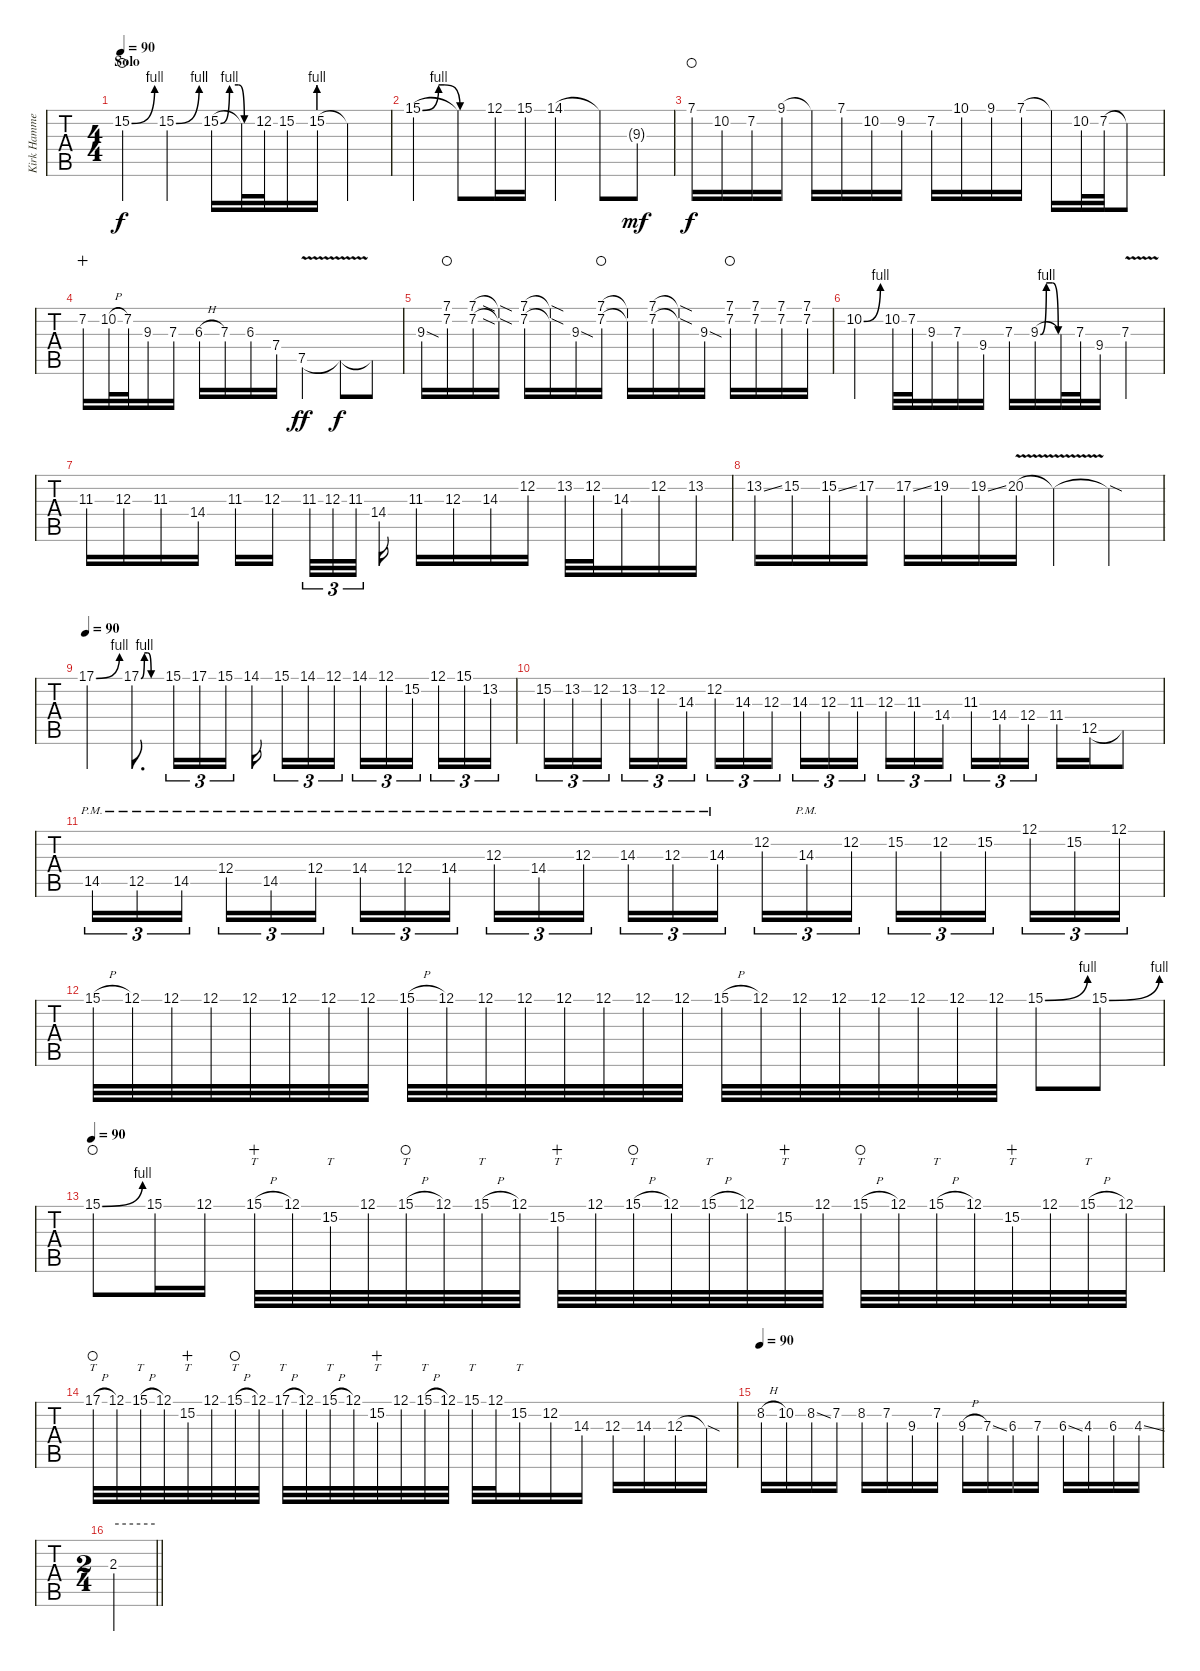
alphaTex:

\track ("Kirk Hammett" "Kirk Hamme") {instrument distortionguitar}
\staff {tabs}
\tuning (E4 B3 G3 D3 A2 E2) {hide}
\ts (4 4)
\section ("" "Solo")
\tempo 90
\clef g2
\ks c
15.2{be (bend 0 0 60 4)}.4{dy f volume 15 waho} 15.2{be (bend 0 0 60 4)}.4 15.2{be (custom 0 0 15 4 30 4 40 0 60 0)}.16 15.2{t}.32 12.2.32 15.2.16 15.2{be (prebend 0 4 60 4)}.16 15.2{t}.4 |
15.1{be (custom 0 0 15 4 20 4 35 0 60 0)}.4 15.1{t}.8 12.1.16 15.1.16 14.1.4 14.1{t}.8 9.3{g}.8{dy mf} |
7.1.16{dy f waho} 10.2.16 7.2.16 9.1.16 9.1{t}.16 7.1.16 10.2.16 9.2.16 7.2.16 10.1.16 9.1.16 7.1.16 7.1{t}.16 10.2.32 7.2.32 7.2{t}.8 |
7.2.16{wahc} 10.2{h}.32 7.2.32 9.3.16 7.3.16 6.3{h}.16 7.3.16 6.3.16 7.4.16 7.5{v}.4{dy ff} 7.5{t}.8{dy f} 7.5{t}.8 |
9.3{sod}.16 (7.1 7.2).16{waho} (7.1 7.2).16 (7.1{sia sod t} 7.2{sia sod t}).16 (7.1 7.2).16 (7.1{sod t} 7.2{sod t}).16 9.3{sod}.16 (7.1 7.2).16{waho} (7.1{t} 7.2{t}).16 (7.1 7.2).16 (7.1{sod t} 7.2{sod t}).16 9.3{sod}.16 (7.1 7.2).16{waho} (7.1 7.2).16 (7.1 7.2).16 (7.1 7.2).16 |
10.2{be (bend 0 0 60 4)}.4 10.2.32 7.2.32 9.3.16 7.3.16 9.4.16 7.3.16 9.3{be (custom 0 0 10 4 20 4 30 0 60 0)}.16 9.3{t}.32 7.3.32 9.4.16 7.3{v}.4 |
11.3.16 12.3.16 11.3.16 14.4.16 11.3.16 12.3.16{beam splitsecondary} 11.3.32{tu (3 2)} 12.3.32{tu (3 2)} 11.3.32{tu (3 2) beam splitsecondary} 14.4.16 11.3.16 12.3.16 14.3.16 12.2.16 13.2.32 12.2.32 14.3.16 12.2.16 13.2.16 |
13.2{ss}.16 15.2.16 15.2{ss}.16 17.2.16 17.2{ss}.16 19.2.16 19.2{ss}.16 20.2{v}.16 20.2{t}.4 20.2{sod t}.4 |
\tempo 90
17.1{be (bend 0 0 60 4)}.4 17.1{be (custom 0 0 10 4 20 4 30 0 60 0)}.8{d} 15.1.16{tu (3 2)} 17.1.16{tu (3 2)} 15.1.16{tu (3 2) beam splitsecondary} 14.1.16{beam splitsecondary} 15.1.16{tu (3 2)} 14.1.16{tu (3 2)} 12.1.16{tu (3 2)} 14.1.16{tu (3 2)} 12.1.16{tu (3 2)} 15.2.16{tu (3 2) beam splitsecondary} 12.1.16{tu (3 2)} 15.1.16{tu (3 2)} 13.2.16{tu (3 2)} |
15.2.16{tu (3 2)} 13.2.16{tu (3 2)} 12.2.16{tu (3 2) beam splitsecondary} 13.2.16{tu (3 2)} 12.2.16{tu (3 2)} 14.3.16{tu (3 2)} 12.2.16{tu (3 2)} 14.3.16{tu (3 2)} 12.3.16{tu (3 2) beam splitsecondary} 14.3.16{tu (3 2)} 12.3.16{tu (3 2)} 11.3.16{tu (3 2)} 12.3.16{tu (3 2)} 11.3.16{tu (3 2)} 14.4.16{tu (3 2) beam splitsecondary} 11.3.16{tu (3 2)} 14.4.16{tu (3 2)} 12.4.16{tu (3 2)} 11.4.16 12.5.16 12.5{t}.8 |
14.5{pm}.16{tu (3 2)} 12.5{pm}.16{tu (3 2)} 14.5{pm}.16{tu (3 2) beam splitsecondary} 12.4{pm}.16{tu (3 2)} 14.5{pm}.16{tu (3 2)} 12.4{pm}.16{tu (3 2)} 14.4{pm}.16{tu (3 2)} 12.4{pm}.16{tu (3 2)} 14.4{pm}.16{tu (3 2) beam splitsecondary} 12.3{pm}.16{tu (3 2)} 14.4{pm}.16{tu (3 2)} 12.3{pm}.16{tu (3 2)} 14.3{pm}.16{tu (3 2)} 12.3{pm}.16{tu (3 2)} 14.3{pm}.16{tu (3 2) beam splitsecondary} 12.2.16{tu (3 2)} 14.3{pm}.16{tu (3 2)} 12.2.16{tu (3 2)} 15.2.16{tu (3 2)} 12.2.16{tu (3 2)} 15.2.16{tu (3 2) beam splitsecondary} 12.1.16{tu (3 2)} 15.2.16{tu (3 2)} 12.1.16{tu (3 2)} |
15.1{h}.32 12.1.32 12.1.32 12.1.32 12.1.32 12.1.32 12.1.32 12.1.32 15.1{h}.32 12.1.32 12.1.32 12.1.32 12.1.32 12.1.32 12.1.32 12.1.32 15.1{h}.32 12.1.32 12.1.32 12.1.32 12.1.32 12.1.32 12.1.32 12.1.32 15.1{be (bend 0 0 60 4)}.8 15.1{be (bend 0 0 60 4)}.8 |
\tempo 90
15.1{be (bend 0 0 60 4)}.8{waho} 15.1.16 12.1.16 15.1{h}.32{tt wahc} 12.1.32 15.2.32{tt} 12.1.32 15.1{h}.32{tt waho} 12.1.32 15.1{h}.32{tt} 12.1.32 15.2.32{tt wahc} 12.1.32 15.1{h}.32{tt waho} 12.1.32 15.1{h}.32{tt} 12.1.32 15.2.32{tt wahc} 12.1.32 15.1{h}.32{tt waho} 12.1.32 15.1{h}.32{tt} 12.1.32 15.2.32{tt wahc} 12.1.32 15.1{h}.32{tt} 12.1.32 |
17.1{h}.32{tt waho} 12.1.32 15.1{h}.32{tt} 12.1.32 15.2.32{tt wahc} 12.1.32 15.1{h}.32{tt waho} 12.1.32 17.1{h}.32{tt} 12.1.32 15.1{h}.32{tt} 12.1.32 15.2.32{tt wahc} 12.1.32 15.1{h}.32{tt} 12.1.32 15.1.32{tt} 12.1.32 15.2.16{tt} 12.2.16 14.3.16 12.3.16 14.3.16 12.3.16 12.3{sod t}.16 |
\tempo 90
8.2{h}.16 10.2.16 8.2{ss}.16 7.2.16 8.2.16 7.2.16 9.3.16 7.2.16 9.3{h}.16 7.3{ss}.16 6.3.16 7.3.16 6.3{ss}.16 4.3.16 6.3.16 4.3{ss}.16 |
\ts (2 4)
\barLineRight lightlight
2.3.2{tbe (hold default 0 0 60 0) volume 13}
